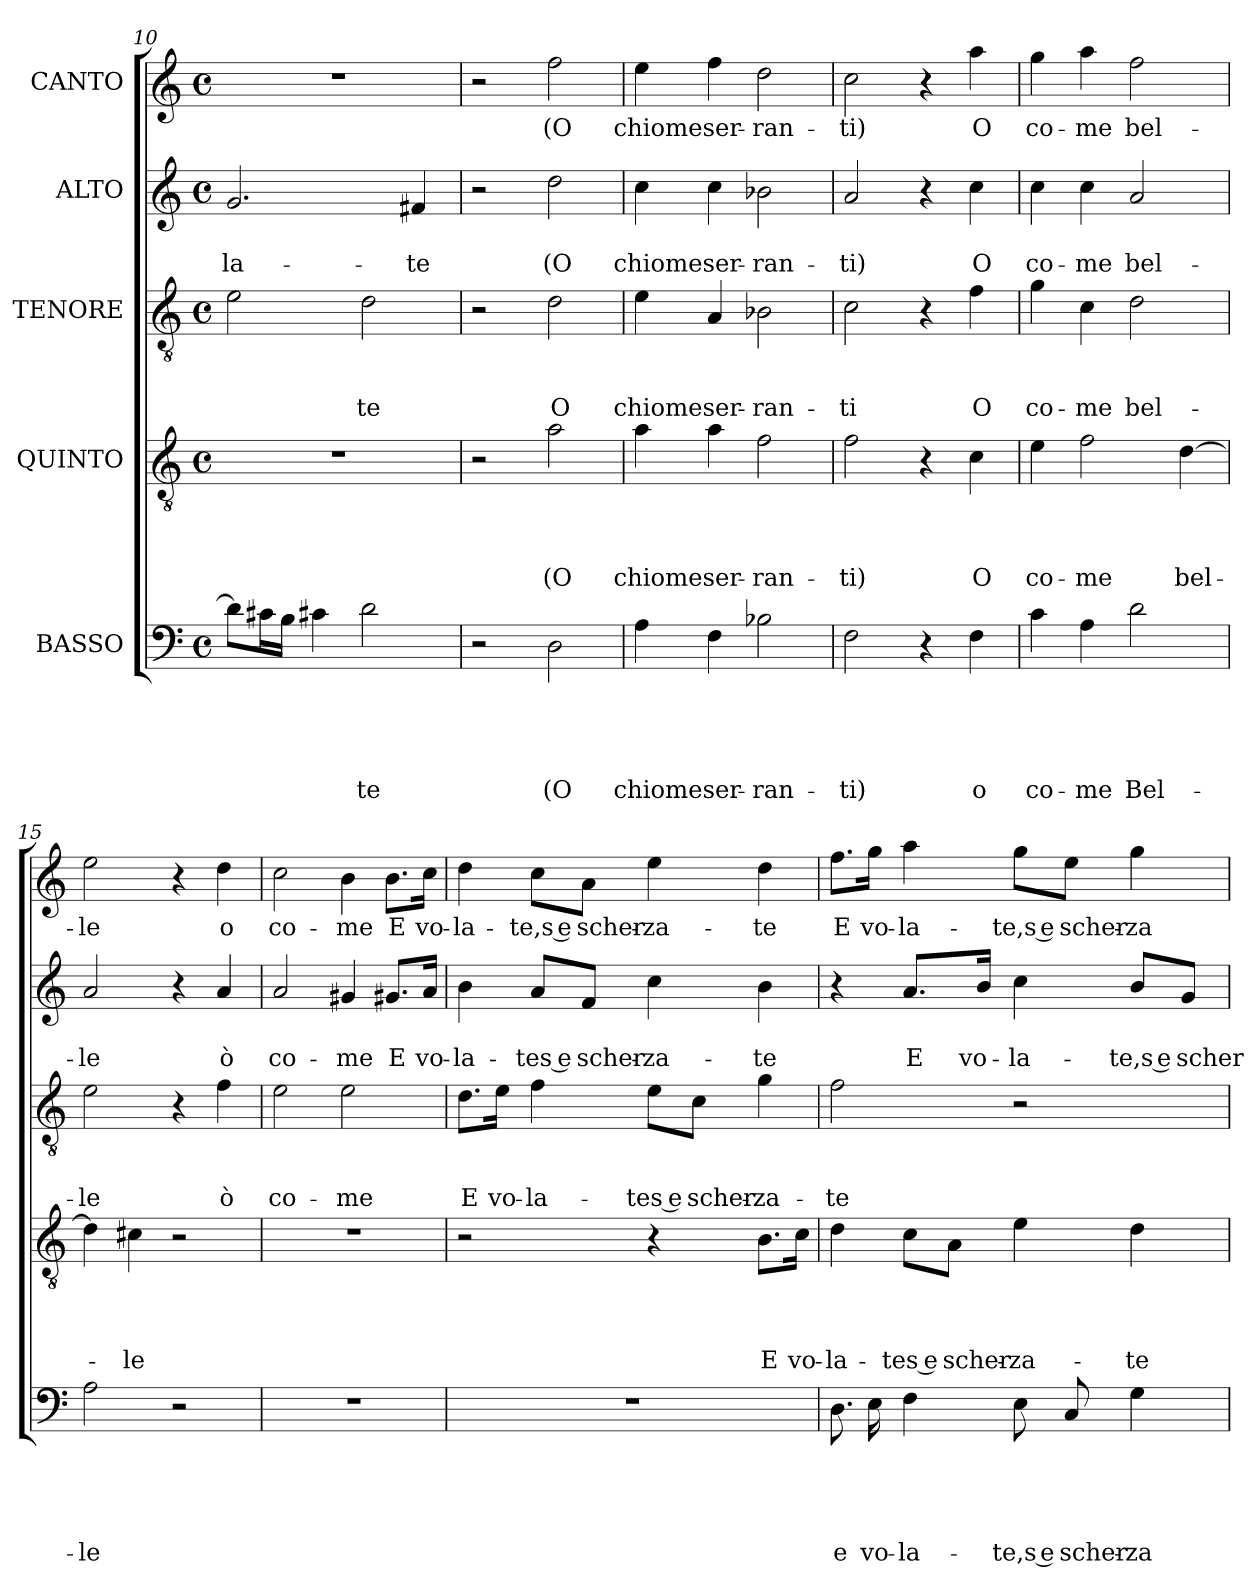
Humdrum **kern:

**kern	**text	**text	**text	**text	**text	**kern	**text	**text	**text	**text	**kern	**text	**text	**text	**kern	**text	**text	**kern	**text
*part5	*part5	*part5	*part5	*part5	*part5	*part4	*part4	*part4	*part4	*part4	*part3	*part3	*part3	*part3	*part2	*part2	*part2	*part1	*part1
*staff5	*staff5	*staff5	*staff5	*staff5	*staff5	*staff4	*staff4	*staff4	*staff4	*staff4	*staff3	*staff3	*staff3	*staff3	*staff2	*staff2	*staff2	*staff1	*staff1
*I"BASSO	*	*	*	*	*	*I"QUINTO	*	*	*	*	*I"TENORE	*	*	*	*I"ALTO	*	*	*I"CANTO	*
!!LO:PB:g=z
*clefF4	*	*	*	*	*	*clefGv2	*	*	*	*	*clefGv2	*	*	*	*clefG2	*	*	*clefG2	*
*k[]	*	*	*	*	*	*k[]	*	*	*	*	*k[]	*	*	*	*k[]	*	*	*k[]	*
*C:	*	*	*	*	*	*C:	*	*	*	*	*C:	*	*	*	*C:	*	*	*C:	*
*M4/4	*	*	*	*	*	*M4/4	*	*	*	*	*M4/4	*	*	*	*M4/4	*	*	*M4/4	*
*met(c)	*	*	*	*	*	*met(c)	*	*	*	*	*met(c)	*	*	*	*met(c)	*	*	*met(c)	*
=10	=10	=10	=10	=10	=10	=10	=10	=10	=10	=10	=10	=10	=10	=10	=10	=10	=10	=10	=10
!	!	!	!	!	!	!	!	!	!	!	!	!	!	!	!	!	!LO:LY:b	!	!
8d\L]	.	.	.	.	.	1r	.	.	.	.	2e\	.	.	.	2.g/	.	-la-	1r	.
16c#X\L	.	.	.	.	.	.	.	.	.	.	.	.	.	.	.	.	.	.	.
16B\JJ	.	.	.	.	.	.	.	.	.	.	.	.	.	.	.	.	.	.	.
4c#X\	.	.	.	.	.	.	.	.	.	.	.	.	.	.	.	.	.	.	.
!	!	!	!	!	!LO:LY:b	!	!	!	!	!	!	!	!	!LO:LY:b	!	!	!	!	!
2d\	.	.	.	.	-te	.	.	.	.	.	2d\	.	.	-te	.	.	.	.	.
!	!	!	!	!	!	!	!	!	!	!	!	!	!	!	!	!	!LO:LY:b	!	!
.	.	.	.	.	.	.	.	.	.	.	.	.	.	.	4f#X/	.	-te	.	.
=11	=11	=11	=11	=11	=11	=11	=11	=11	=11	=11	=11	=11	=11	=11	=11	=11	=11	=11	=11
2r	.	.	.	.	.	2r	.	.	.	.	2r	.	.	.	2r	.	.	2r	.
!	!	!	!	!	!LO:LY:b	!	!	!	!	!LO:LY:b	!	!	!	!LO:LY:b	!	!	!LO:LY:b	!	!LO:LY:b
2D\	.	.	.	.	(O	2a\	.	.	.	(O	2d\	.	.	O	2dd\	.	(O	2ff\	(O
=12	=12	=12	=12	=12	=12	=12	=12	=12	=12	=12	=12	=12	=12	=12	=12	=12	=12	=12	=12
!	!	!	!	!	!LO:LY:b	!	!	!	!	!LO:LY:b	!	!	!	!LO:LY:b	!	!	!LO:LY:b	!	!LO:LY:b
4A\	.	.	.	.	chio­me	4a\	.	.	.	chio­me	4e\	.	.	chio­me	4cc\	.	chio­me	4ee\	chio­me
!	!	!	!	!	!LO:LY:b	!	!	!	!	!LO:LY:b	!	!	!	!LO:LY:b	!	!	!LO:LY:b	!	!LO:LY:b
4F\	.	.	.	.	ser-	4a\	.	.	.	ser-	4A/	.	.	ser-	4cc\	.	ser-	4ff\	ser-
!	!	!	!	!	!LO:LY:b:rj	!	!	!	!	!LO:LY:b:rj	!	!	!	!LO:LY:b:rj	!	!	!LO:LY:b:rj	!	!LO:LY:b:rj
2B-X\	.	.	.	.	-ran-	2f\	.	.	.	-ran-	2B-X\	.	.	-ran-	2b-X\	.	-ran-	2dd\	-ran-
=13	=13	=13	=13	=13	=13	=13	=13	=13	=13	=13	=13	=13	=13	=13	=13	=13	=13	=13	=13
!	!	!	!	!	!LO:LY:b	!	!	!	!	!LO:LY:b	!	!	!	!LO:LY:b	!	!	!LO:LY:b	!	!LO:LY:b
2F\	.	.	.	.	-ti)	2f\	.	.	.	-ti)	2c\	.	.	-ti	2a/	.	-ti)	2cc\	-ti)
4r	.	.	.	.	.	4r	.	.	.	.	4r	.	.	.	4r	.	.	4r	.
!	!	!	!	!	!LO:LY:b	!	!	!	!	!LO:LY:b	!	!	!	!LO:LY:b	!	!	!LO:LY:b	!	!LO:LY:b
4F\	.	.	.	.	o	4c\	.	.	.	O	4f\	.	.	O	4cc\	.	O	4aa\	O
=14	=14	=14	=14	=14	=14	=14	=14	=14	=14	=14	=14	=14	=14	=14	=14	=14	=14	=14	=14
!	!	!	!	!	!LO:LY:b	!	!	!	!	!LO:LY:b	!	!	!	!LO:LY:b	!	!	!LO:LY:b	!	!LO:LY:b
4c\	.	.	.	.	co-	4e\	.	.	.	co-	4g\	.	.	co-	4cc\	.	co-	4gg\	co-
!	!	!	!	!	!LO:LY:b	!	!	!	!	!LO:LY:b	!	!	!	!LO:LY:b	!	!	!LO:LY:b	!	!LO:LY:b
4A\	.	.	.	.	-me	2f\	.	.	.	-me	4c\	.	.	-me	4cc\	.	-me	4aa\	-me
!	!	!	!	!	!LO:LY:b	!	!	!	!	!	!	!	!	!LO:LY:b	!	!	!LO:LY:b	!	!LO:LY:b
2d\	.	.	.	.	Bel-	.	.	.	.	.	2d\	.	.	bel-	2a/	.	bel-	2ff\	bel-
!	!	!	!	!	!	!	!	!	!	!LO:LY:b	!	!	!	!	!	!	!	!	!
.	.	.	.	.	.	[>4d\	.	.	.	bel-	.	.	.	.	.	.	.	.	.
=15	=15	=15	=15	=15	=15	=15	=15	=15	=15	=15	=15	=15	=15	=15	=15	=15	=15	=15	=15
!	!	!	!	!	!LO:LY:b	!	!	!	!	!	!	!	!	!LO:LY:b	!	!	!LO:LY:b	!	!LO:LY:b
2A\	.	.	.	.	-le	4d\]	.	.	.	.	2e\	.	.	-le	2a/	.	-le	2ee\	-le
!	!	!	!	!	!	!	!	!	!	!LO:LY:b	!	!	!	!	!	!	!	!	!
.	.	.	.	.	.	4c#X\	.	.	.	-le	.	.	.	.	.	.	.	.	.
2r	.	.	.	.	.	2r	.	.	.	.	4r	.	.	.	4r	.	.	4r	.
!	!	!	!	!	!	!	!	!	!	!	!	!	!	!LO:LY:b	!	!	!LO:LY:b	!	!LO:LY:b
.	.	.	.	.	.	.	.	.	.	.	4f\	.	.	ò	4a/	.	ò	4dd\	o
=16	=16	=16	=16	=16	=16	=16	=16	=16	=16	=16	=16	=16	=16	=16	=16	=16	=16	=16	=16
!	!	!	!	!	!	!	!	!	!	!	!	!	!	!LO:LY:b	!	!	!LO:LY:b	!	!LO:LY:b
1r	.	.	.	.	.	1r	.	.	.	.	2e\	.	.	co-	2a/	.	co-	2cc\	co-
!	!	!	!	!	!	!	!	!	!	!	!	!	!	!LO:LY:b	!	!	!LO:LY:b	!	!LO:LY:b
.	.	.	.	.	.	.	.	.	.	.	2e\	.	.	-me	4g#X/	.	-me	4b\	-me
!	!	!	!	!	!	!	!	!	!	!	!	!	!	!	!	!	!LO:LY:b	!	!LO:LY:b
.	.	.	.	.	.	.	.	.	.	.	.	.	.	.	8.g#X/L	.	E	8.b\L	E
!	!	!	!	!	!	!	!	!	!	!	!	!	!	!	!	!	!LO:LY:b	!	!LO:LY:b
.	.	.	.	.	.	.	.	.	.	.	.	.	.	.	16a/Jk	.	vo-	16cc\Jk	vo-
!!LO:LB:g=z
=17	=17	=17	=17	=17	=17	=17	=17	=17	=17	=17	=17	=17	=17	=17	=17	=17	=17	=17	=17
!	!	!	!	!	!	!	!	!	!	!	!	!	!	!LO:LY:b	!	!	!LO:LY:b	!	!LO:LY:b
1r	.	.	.	.	.	2r	.	.	.	.	8.d\L	.	.	E	4b\	.	-la-	4dd\	-la-
!	!	!	!	!	!	!	!	!	!	!	!	!	!	!LO:LY:b	!	!	!	!	!
.	.	.	.	.	.	.	.	.	.	.	16e\Jk	.	.	vo-	.	.	.	.	.
!	!	!	!	!	!	!	!	!	!	!	!	!	!	!LO:LY:b:rj	!	!	!LO:LY:b:rj	!	!LO:LY:b:rj
.	.	.	.	.	.	.	.	.	.	.	4f\	.	.	-la-	8a/L	.	-tes e	8cc\L	-te,s e
!	!	!	!	!	!	!	!	!	!	!	!	!	!	!	!	!	!LO:LY:b	!	!LO:LY:b
.	.	.	.	.	.	.	.	.	.	.	.	.	.	.	8f/J	.	scher-	8a\J	scher-
!	!	!	!	!	!	!	!	!	!	!	!	!	!	!LO:LY:b:rj	!	!	!LO:LY:b:rj	!	!LO:LY:b:rj
.	.	.	.	.	.	4r	.	.	.	.	8e\L	.	.	-tes e	4cc\	.	-za-	4ee\	-za-
!	!	!	!	!	!	!	!	!	!	!	!	!	!	!LO:LY:b	!	!	!	!	!
.	.	.	.	.	.	.	.	.	.	.	8c\J	.	.	scher-	.	.	.	.	.
!	!	!	!	!	!	!	!	!	!	!LO:LY:b	!	!	!	!LO:LY:b:rj	!	!	!LO:LY:b	!	!LO:LY:b
.	.	.	.	.	.	8.B\L	.	.	.	E	4g\	.	.	-za-	4b\	.	-te	4dd\	-te
!	!	!	!	!	!	!	!	!	!	!LO:LY:b	!	!	!	!	!	!	!	!	!
.	.	.	.	.	.	16c\Jk	.	.	.	vo-	.	.	.	.	.	.	.	.	.
=18	=18	=18	=18	=18	=18	=18	=18	=18	=18	=18	=18	=18	=18	=18	=18	=18	=18	=18	=18
!	!	!	!	!	!LO:LY:b	!	!	!	!	!LO:LY:b	!	!	!	!LO:LY:b	!	!	!	!	!LO:LY:b
8.D\	.	.	.	.	e	4d\	.	.	.	-la-	2f\	.	.	-te	4r	.	.	8.ff\L	E
!	!	!	!	!	!LO:LY:b	!	!	!	!	!	!	!	!	!	!	!	!	!	!LO:LY:b
16E\	.	.	.	.	vo-	.	.	.	.	.	.	.	.	.	.	.	.	16gg\Jk	vo-
!	!	!	!	!	!LO:LY:b:rj	!	!	!	!	!LO:LY:b:rj	!	!	!	!	!	!	!LO:LY:b	!	!LO:LY:b:rj
4F\	.	.	.	.	-la-	8c\L	.	.	.	-tes e	.	.	.	.	8.a/L	.	E	4aa\	-la-
!	!	!	!	!	!	!	!	!	!	!LO:LY:b	!	!	!	!	!	!	!	!	!
.	.	.	.	.	.	8A\J	.	.	.	scher-	.	.	.	.	.	.	.	.	.
!	!	!	!	!	!	!	!	!	!	!	!	!	!	!	!	!	!LO:LY:b	!	!
.	.	.	.	.	.	.	.	.	.	.	.	.	.	.	16b/Jk	.	vo-	.	.
!	!	!	!	!	!LO:LY:b:rj	!	!	!	!	!LO:LY:b	!	!	!	!	!	!	!LO:LY:b:rj	!	!LO:LY:b:rj
8E\	.	.	.	.	-te,s e	4e\	.	.	.	-za-	2r	.	.	.	4cc\	.	-la-	8gg\L	-te,s e
!	!	!	!	!	!LO:LY:b	!	!	!	!	!	!	!	!	!	!	!	!	!	!LO:LY:b
8C/	.	.	.	.	scher-	.	.	.	.	.	.	.	.	.	.	.	.	8ee\J	scher-
!	!	!	!	!	!LO:LY:b:rj	!	!	!	!	!LO:LY:b	!	!	!	!	!	!	!LO:LY:b:rj	!	!LO:LY:b:rj
4G\	.	.	.	.	-za-	4d\	.	.	.	-te	.	.	.	.	8b/L	.	-te,s e	4gg\	-za-
!	!	!	!	!	!	!	!	!	!	!	!	!	!	!	!	!	!LO:LY:b	!	!
.	.	.	.	.	.	.	.	.	.	.	.	.	.	.	8g/J	.	scher-	.	.
=	=	=	=	=	=	=	=	=	=	=	=	=	=	=	=	=	=	=	=
*-	*-	*-	*-	*-	*-	*-	*-	*-	*-	*-	*-	*-	*-	*-	*-	*-	*-	*-	*-
